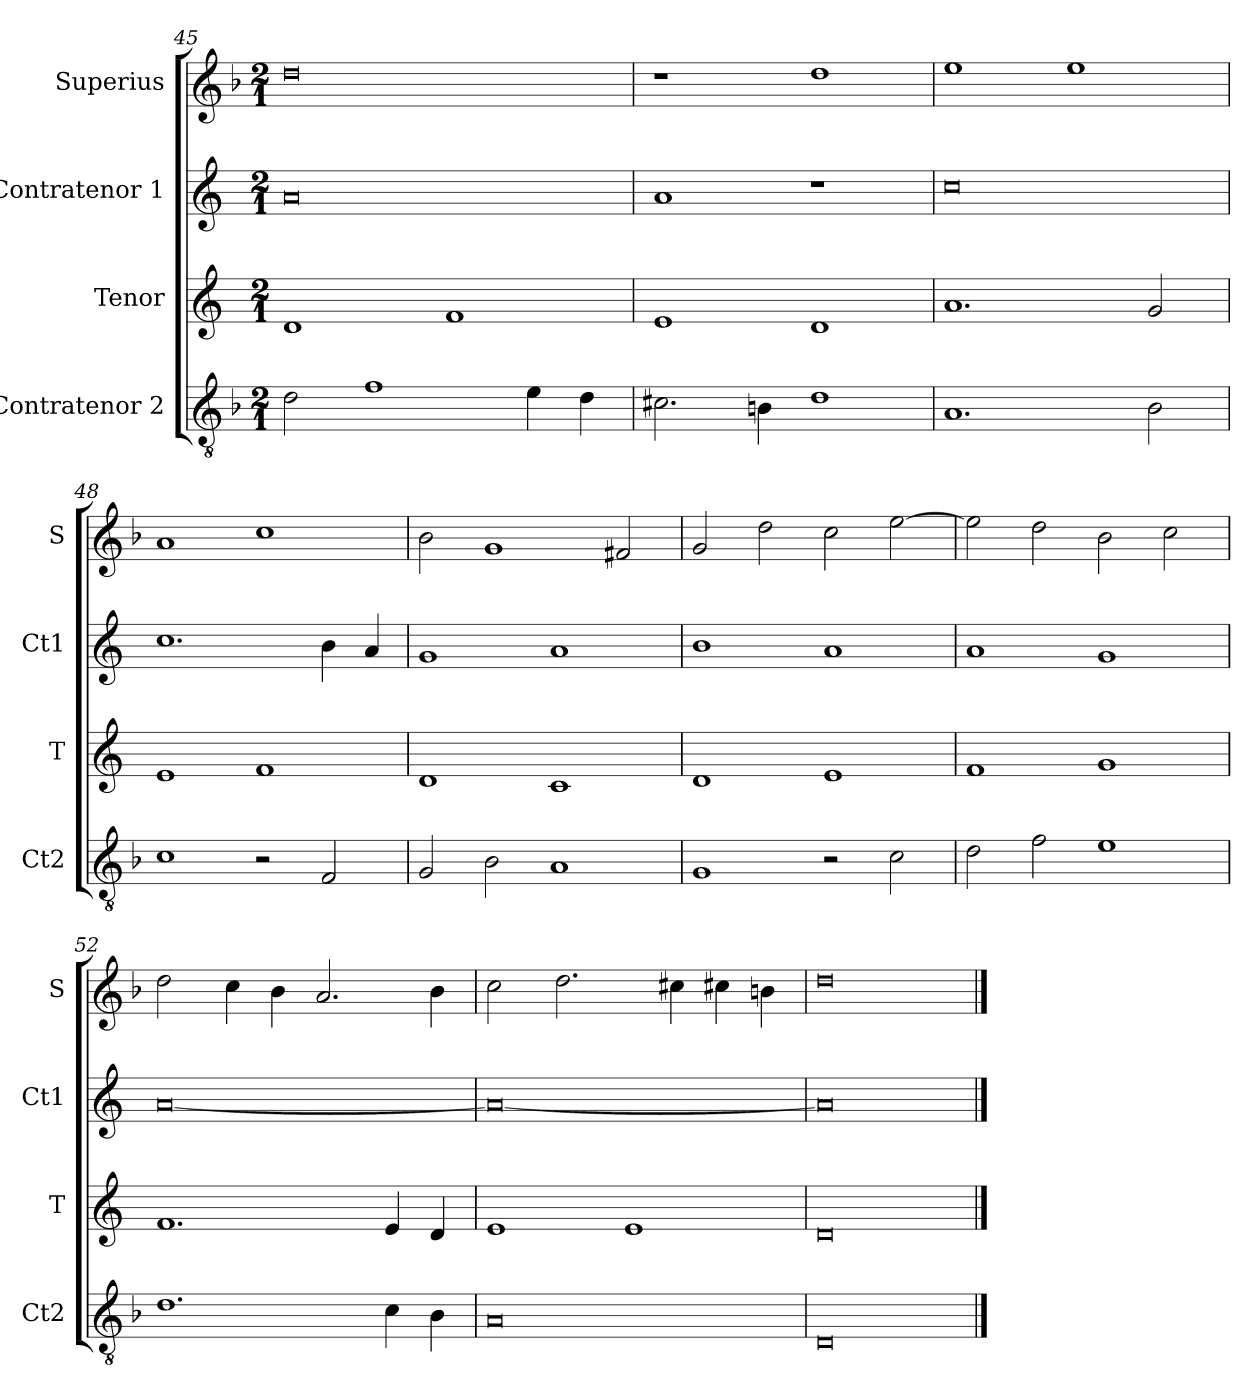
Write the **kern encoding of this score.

**kern	**kern	**kern	**kern
*part4	*part3	*part2	*part1
*staff4	*staff3	*staff2	*staff1
*I"Contratenor 2	*I"Tenor	*I"Contratenor 1	*I"Superius
*I'Ct2	*I'T	*I'Ct1	*I'S
*clefGv2	*clefG2	*clefG2	*clefG2
*k[b-]	*k[]	*k[]	*k[b-]
*M2/1	*M2/1	*M2/1	*M2/1
=45	=45	=45	=45
2d	1d	0a	0dd
1f	.	.	.
.	1f	.	.
4e	.	.	.
4d	.	.	.
=46	=46	=46	=46
2.c#X	1e	1a	1r
4Bn	.	.	.
1d	1d	1r	1dd
=47	=47	=47	=47
1.A	1.a	0cc	1ee
.	.	.	1ee
2B-	2g	.	.
=48	=48	=48	=48
1c	1e	1.cc	1a
2r	1f	.	1cc
2F	.	4b	.
.	.	4a	.
=49	=49	=49	=49
2G	1d	1g	2b-
2B-	.	.	1g
1A	1c	1a	.
.	.	.	2f#X
=50	=50	=50	=50
1G	1d	1b	2g
.	.	.	2dd
2r	1e	1a	2cc
2c	.	.	[2ee
=51	=51	=51	=51
2d	1f	1a	2ee]
2f	.	.	2dd
1e	1g	1g	2b-
.	.	.	2cc
=52	=52	=52	=52
1.d	1.f	[0a	2dd
.	.	.	4cc
.	.	.	4b-
.	.	.	2.a
4c	4e	.	.
4B-	4d	.	4b-
=53	=53	=53	=53
0A	1e	0a_	2cc
.	.	.	2.dd
.	1e	.	.
.	.	.	4cc#X
.	.	.	4cc#X
.	.	.	4bn
=54	=54	=54	=54
0D	0d	0a]	0dd
==	==	==	==
*-	*-	*-	*-
